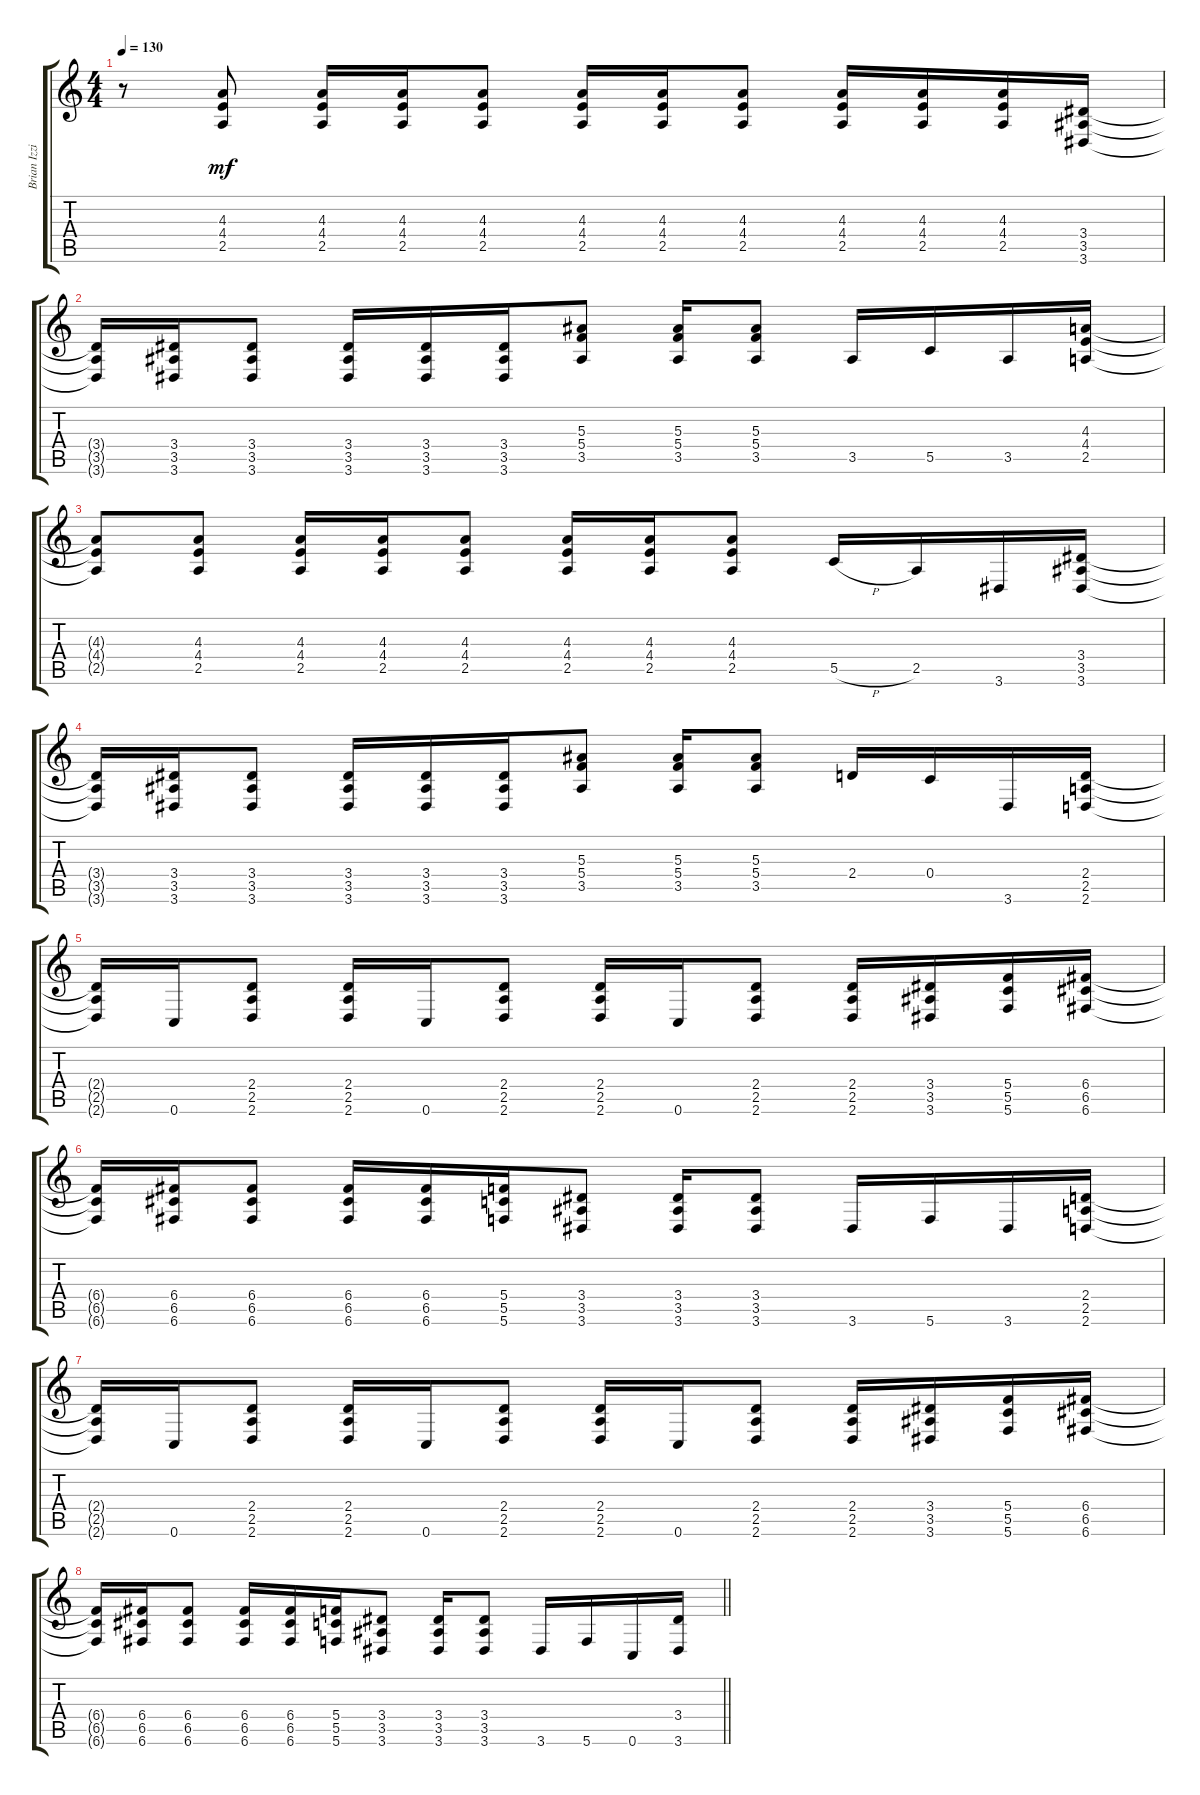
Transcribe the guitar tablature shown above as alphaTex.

\track ("Brian Izzi" "Brian Izzi") {instrument distortionguitar}
\staff {score tabs}
\tuning (D4 A3 F3 C3 G2 C2) {hide}
\ts (4 4)
\tempo 130
\clef g2
\ks c
r.8{dy mf} (4.3 4.4 2.5).8 (4.3 4.4 2.5).16 (4.3 4.4 2.5).16 (4.3 4.4 2.5).8 (4.3 4.4 2.5).16 (4.3 4.4 2.5).16 (4.3 4.4 2.5).8 (4.3 4.4 2.5).16 (4.3 4.4 2.5).16 (4.3 4.4 2.5).16 (3.4 3.5 3.6).16 |
(3.4{t} 3.5{t} 3.6{t}).16 (3.4 3.5 3.6).16 (3.4 3.5 3.6).8 (3.4 3.5 3.6).16 (3.4 3.5 3.6).16 (3.4 3.5 3.6).16 (5.3 5.4 3.5).8 (5.3 5.4 3.5).16 (5.3 5.4 3.5).8 3.5.16 5.5.16 3.5.16 (4.3 4.4 2.5).16 |
(4.3{t} 4.4{t} 2.5{t}).8 (4.3 4.4 2.5).8 (4.3 4.4 2.5).16 (4.3 4.4 2.5).16 (4.3 4.4 2.5).8 (4.3 4.4 2.5).16 (4.3 4.4 2.5).16 (4.3 4.4 2.5).8 5.5{h}.16 2.5.16 3.6.16 (3.4 3.5 3.6).16 |
(3.4{t} 3.5{t} 3.6{t}).16 (3.4 3.5 3.6).16 (3.4 3.5 3.6).8 (3.4 3.5 3.6).16 (3.4 3.5 3.6).16 (3.4 3.5 3.6).16 (5.3 5.4 3.5).8 (5.3 5.4 3.5).16 (5.3 5.4 3.5).8 2.4.16 0.4.16 3.6.16 (2.4 2.5 2.6).16 |
(2.4{t} 2.5{t} 2.6{t}).16 0.6.16 (2.4 2.5 2.6).8 (2.4 2.5 2.6).16 0.6.16 (2.4 2.5 2.6).8 (2.4 2.5 2.6).16 0.6.16 (2.4 2.5 2.6).8 (2.4 2.5 2.6).16 (3.4 3.5 3.6).16 (5.4 5.5 5.6).16 (6.4 6.5 6.6).16 |
(6.4{t} 6.5{t} 6.6{t}).16 (6.4 6.5 6.6).16 (6.4 6.5 6.6).8 (6.4 6.5 6.6).16 (6.4 6.5 6.6).16 (5.4 5.5 5.6).16 (3.4 3.5 3.6).8 (3.4 3.5 3.6).16 (3.4 3.5 3.6).8 3.6.16 5.6.16 3.6.16 (2.4 2.5 2.6).16 |
(2.4{t} 2.5{t} 2.6{t}).16 0.6.16 (2.4 2.5 2.6).8 (2.4 2.5 2.6).16 0.6.16 (2.4 2.5 2.6).8 (2.4 2.5 2.6).16 0.6.16 (2.4 2.5 2.6).8 (2.4 2.5 2.6).16 (3.4 3.5 3.6).16 (5.4 5.5 5.6).16 (6.4 6.5 6.6).16 |
\barLineRight lightlight
(6.4{t} 6.5{t} 6.6{t}).16 (6.4 6.5 6.6).16 (6.4 6.5 6.6).8 (6.4 6.5 6.6).16 (6.4 6.5 6.6).16 (5.4 5.5 5.6).16 (3.4 3.5 3.6).8 (3.4 3.5 3.6).16 (3.4 3.5 3.6).8 3.6.16 5.6.16 0.6.16 (3.4 3.6).16
